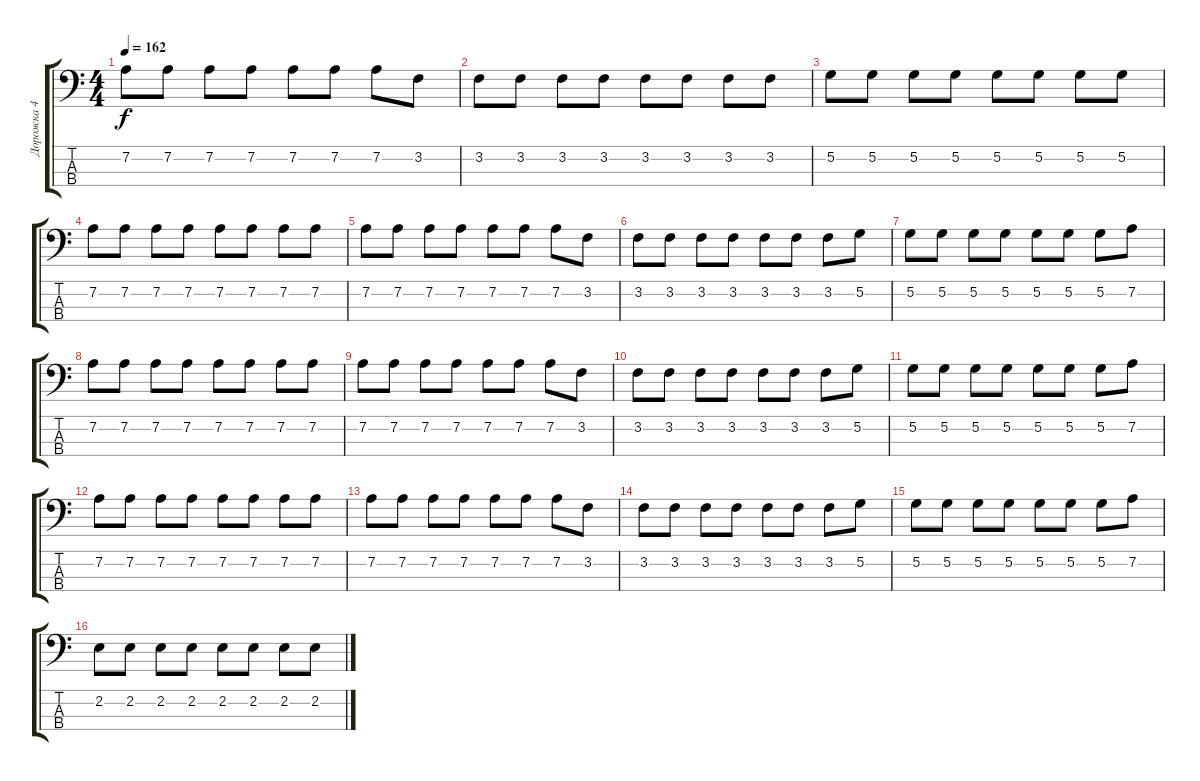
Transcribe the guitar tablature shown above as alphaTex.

\track ("Дорожка 4" "Дорожка 4") {instrument electricbassfinger}
\staff {score tabs}
\tuning (G2 D2 A1 E1) {hide}
\ts (4 4)
\tempo 162
\clef f4
\ks c
7.2.8{dy f} 7.2.8 7.2.8 7.2.8 7.2.8 7.2.8 7.2.8 3.2.8 |
3.2.8 3.2.8 3.2.8 3.2.8 3.2.8 3.2.8 3.2.8 3.2.8 |
5.2.8 5.2.8 5.2.8 5.2.8 5.2.8 5.2.8 5.2.8 5.2.8 |
7.2.8 7.2.8 7.2.8 7.2.8 7.2.8 7.2.8 7.2.8 7.2.8 |
7.2.8 7.2.8 7.2.8 7.2.8 7.2.8 7.2.8 7.2.8 3.2.8 |
3.2.8 3.2.8 3.2.8 3.2.8 3.2.8 3.2.8 3.2.8 5.2.8 |
5.2.8 5.2.8 5.2.8 5.2.8 5.2.8 5.2.8 5.2.8 7.2.8 |
7.2.8 7.2.8 7.2.8 7.2.8 7.2.8 7.2.8 7.2.8 7.2.8 |
7.2.8 7.2.8 7.2.8 7.2.8 7.2.8 7.2.8 7.2.8 3.2.8 |
3.2.8 3.2.8 3.2.8 3.2.8 3.2.8 3.2.8 3.2.8 5.2.8 |
5.2.8 5.2.8 5.2.8 5.2.8 5.2.8 5.2.8 5.2.8 7.2.8 |
7.2.8 7.2.8 7.2.8 7.2.8 7.2.8 7.2.8 7.2.8 7.2.8 |
7.2.8 7.2.8 7.2.8 7.2.8 7.2.8 7.2.8 7.2.8 3.2.8 |
3.2.8 3.2.8 3.2.8 3.2.8 3.2.8 3.2.8 3.2.8 5.2.8 |
5.2.8 5.2.8 5.2.8 5.2.8 5.2.8 5.2.8 5.2.8 7.2.8 |
2.2.8 2.2.8 2.2.8 2.2.8 2.2.8 2.2.8 2.2.8 2.2.8
